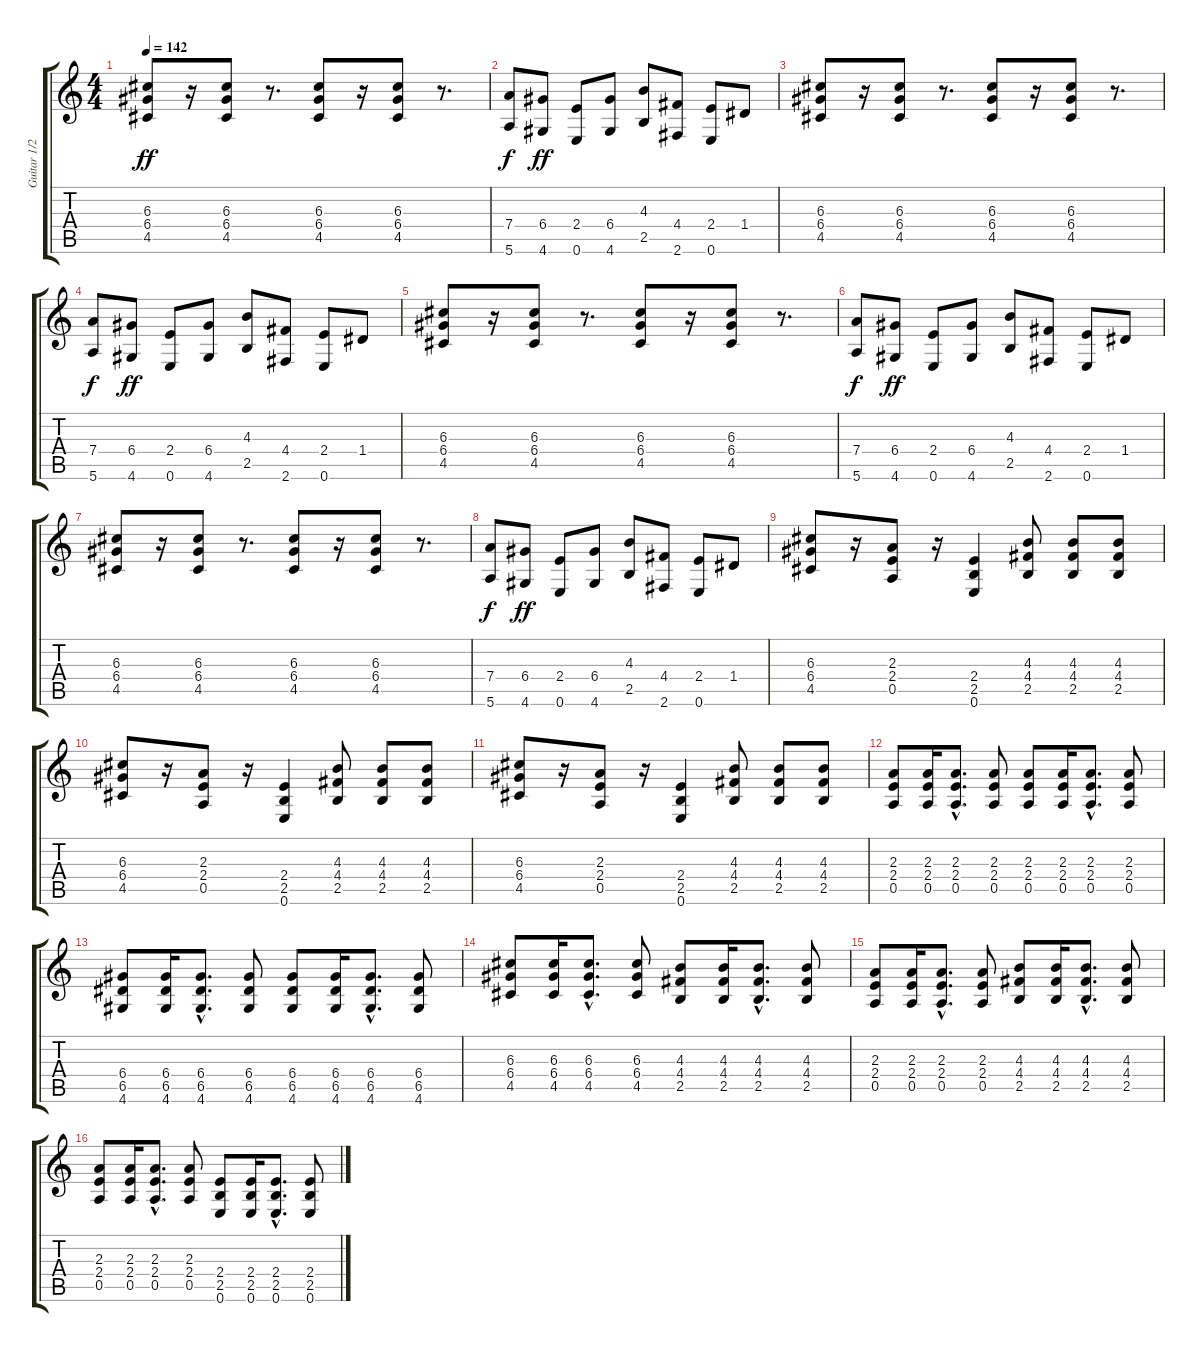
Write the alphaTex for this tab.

\track ("Guitar 1/2 - Brett Gurewitz/Greg Hetson" "Guitar 1/2") {instrument distortionguitar}
\staff {score tabs}
\tuning (E4 B3 G3 D3 A2 E2) {hide}
\ts (4 4)
\tempo 142
\clef g2
\ks c
(6.3 6.4 4.5).8{dy ff instrument distortionguitar} r.16 (6.3 6.4 4.5).8 r.8{d} (6.3 6.4 4.5).8 r.16 (6.3 6.4 4.5).8 r.8{d} |
(7.4 5.6).8{dy f} (6.4 4.6).8{dy ff} (2.4 0.6).8 (6.4 4.6).8 (4.3 2.5).8 (4.4 2.6).8 (2.4 0.6).8 1.4.8 |
(6.3 6.4 4.5).8 r.16 (6.3 6.4 4.5).8 r.8{d} (6.3 6.4 4.5).8 r.16 (6.3 6.4 4.5).8 r.8{d} |
(7.4 5.6).8{dy f} (6.4 4.6).8{dy ff} (2.4 0.6).8 (6.4 4.6).8 (4.3 2.5).8 (4.4 2.6).8 (2.4 0.6).8 1.4.8 |
(6.3 6.4 4.5).8 r.16 (6.3 6.4 4.5).8 r.8{d} (6.3 6.4 4.5).8 r.16 (6.3 6.4 4.5).8 r.8{d} |
(7.4 5.6).8{dy f} (6.4 4.6).8{dy ff} (2.4 0.6).8 (6.4 4.6).8 (4.3 2.5).8 (4.4 2.6).8 (2.4 0.6).8 1.4.8 |
(6.3 6.4 4.5).8 r.16 (6.3 6.4 4.5).8 r.8{d} (6.3 6.4 4.5).8 r.16 (6.3 6.4 4.5).8 r.8{d} |
(7.4 5.6).8{dy f} (6.4 4.6).8{dy ff} (2.4 0.6).8 (6.4 4.6).8 (4.3 2.5).8 (4.4 2.6).8 (2.4 0.6).8 1.4.8 |
(6.3 6.4 4.5).8 r.16 (2.3 2.4 0.5).8 r.16 (2.4 2.5 0.6).4 (4.3 4.4 2.5).8 (4.3 4.4 2.5).8 (4.3 4.4 2.5).8 |
(6.3 6.4 4.5).8 r.16 (2.3 2.4 0.5).8 r.16 (2.4 2.5 0.6).4 (4.3 4.4 2.5).8 (4.3 4.4 2.5).8 (4.3 4.4 2.5).8 |
(6.3 6.4 4.5).8 r.16 (2.3 2.4 0.5).8 r.16 (2.4 2.5 0.6).4 (4.3 4.4 2.5).8 (4.3 4.4 2.5).8 (4.3 4.4 2.5).8 |
(2.3 2.4 0.5).8 (2.3 2.4 0.5).16 (2.3{hac} 2.4{hac} 0.5{hac}).8{d} (2.3 2.4 0.5).8 (2.3 2.4 0.5).8 (2.3 2.4 0.5).16 (2.3{hac} 2.4{hac} 0.5{hac}).8{d} (2.3 2.4 0.5).8 |
(6.4 6.5 4.6).8 (6.4 6.5 4.6).16 (6.4{hac} 6.5{hac} 4.6{hac}).8{d} (6.4 6.5 4.6).8 (6.4 6.5 4.6).8 (6.4 6.5 4.6).16 (6.4{hac} 6.5{hac} 4.6{hac}).8{d} (6.4 6.5 4.6).8 |
(6.3 6.4 4.5).8 (6.3 6.4 4.5).16 (6.3{hac} 6.4{hac} 4.5{hac}).8{d} (6.3 6.4 4.5).8 (4.3 4.4 2.5).8 (4.3 4.4 2.5).16 (4.3{hac} 4.4{hac} 2.5{hac}).8{d} (4.3 4.4 2.5).8 |
(2.3 2.4 0.5).8 (2.3 2.4 0.5).16 (2.3{hac} 2.4{hac} 0.5{hac}).8{d} (2.3 2.4 0.5).8 (4.3 4.4 2.5).8 (4.3 4.4 2.5).16 (4.3{hac} 4.4{hac} 2.5{hac}).8{d} (4.3 4.4 2.5).8 |
(2.3 2.4 0.5).8 (2.3 2.4 0.5).16 (2.3{hac} 2.4{hac} 0.5{hac}).8{d} (2.3 2.4 0.5).8 (2.4 2.5 0.6).8 (2.4 2.5 0.6).16 (2.4{hac} 2.5{hac} 0.6{hac}).8{d} (2.4 2.5 0.6).8
